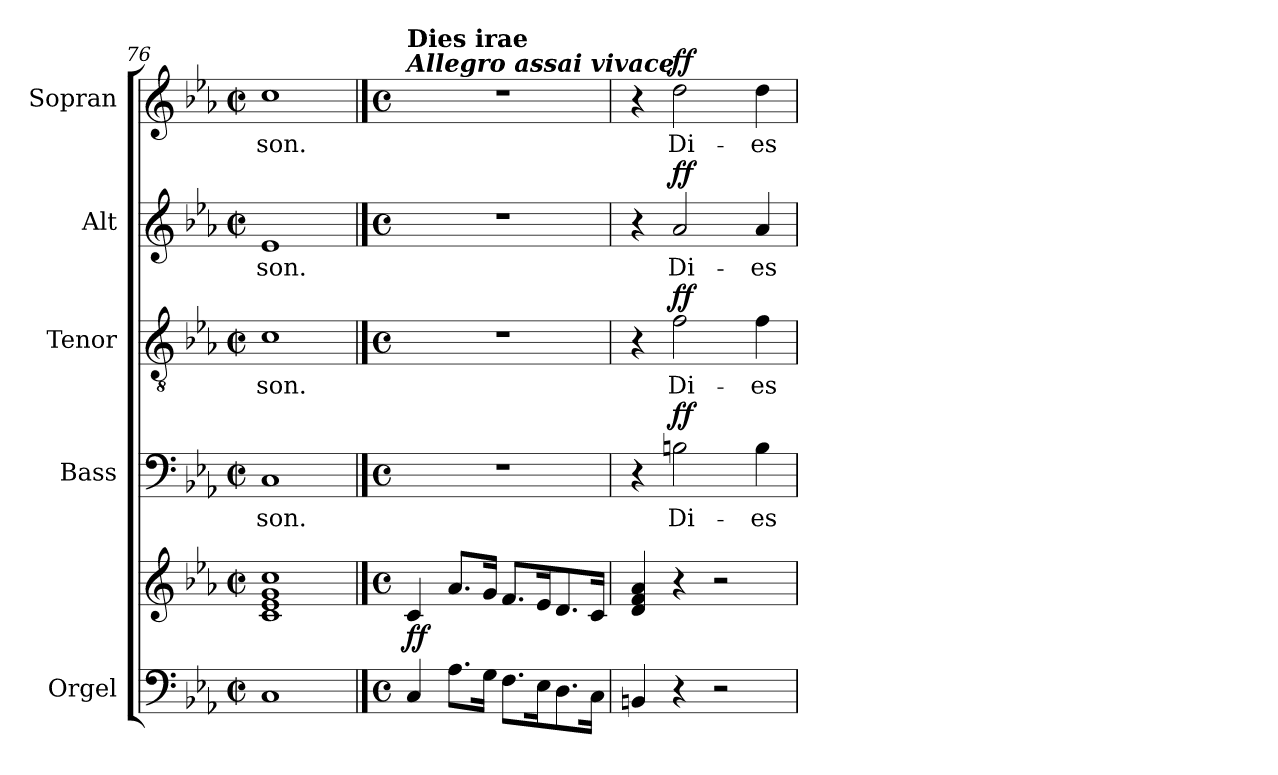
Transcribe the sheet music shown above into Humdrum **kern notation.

**kern	**kern	**dynam	**kern	**text	**dynam	**kern	**text	**dynam	**kern	**text	**dynam	**kern	**text	**dynam
*part5	*part5	*part5	*part4	*part4	*part4	*part3	*part3	*part3	*part2	*part2	*part2	*part1	*part1	*part1
*staff6	*staff5	*staff5/6	*staff4	*staff4	*staff4	*staff3	*staff3	*staff3	*staff2	*staff2	*staff2	*staff1	*staff1	*staff1
*I"Orgel	*	*	*I"Bass	*	*	*I"Tenor	*	*	*I"Alt	*	*	*I"Sopran	*	*
*I'Org.	*	*	*I'B.	*	*	*I'T.	*	*	*I'A.	*	*	*I'S.	*	*
*clefF4	*clefG2	*	*clefF4	*	*	*clefGv2	*	*	*clefG2	*	*	*clefG2	*	*
*k[b-e-a-]	*k[b-e-a-]	*	*k[b-e-a-]	*	*	*k[b-e-a-]	*	*	*k[b-e-a-]	*	*	*k[b-e-a-]	*	*
*E-:	*E-:	*	*E-:	*	*	*E-:	*	*	*E-:	*	*	*E-:	*	*
*M2/2	*M2/2	*	*M2/2	*	*	*M2/2	*	*	*M2/2	*	*	*M2/2	*	*
*met(c|)	*met(c|)	*	*met(c|)	*	*	*met(c|)	*	*	*met(c|)	*	*	*met(c|)	*	*
=76	=76	=76	=76	=76	=76	=76	=76	=76	=76	=76	=76	=76	=76	=76
!	!	!	!	!LO:LY:b	!	!	!LO:LY:b	!	!	!LO:LY:b	!	!	!LO:LY:b	!
1C	1c 1e- 1g 1cc	.	1C	-son.	.	1c	-son.	.	1e-	-son.	.	1cc	-son.	.
!!LO:LB:g=z
==77	==77	==77	==77	==77	==77	==77	==77	==77	==77	==77	==77	==77	==77	==77
*M4/4	*M4/4	*	*M4/4	*	*	*M4/4	*	*	*M4/4	*	*	*M4/4	*	*
*met(c)	*met(c)	*	*met(c)	*	*	*met(c)	*	*	*met(c)	*	*	*met(c)	*	*
!	!	!	!	!	!	!	!	!	!	!	!	!LO:TX:a:Bi:t=Allegro assai vivace	!	!
!	!	!	!	!	!	!	!	!	!	!	!	!LO:TX:a:B:t=Dies irae	!	!
!	!	!LO:DY:b	!	!	!	!	!	!	!	!	!	!	!	!
4C/	4c/	ff	1r	.	.	1r	.	.	1r	.	.	1r	.	.
8.A-\L	8.a-/L	.	.	.	.	.	.	.	.	.	.	.	.	.
16G\Jk	16g/Jk	.	.	.	.	.	.	.	.	.	.	.	.	.
8.F\L	8.f/L	.	.	.	.	.	.	.	.	.	.	.	.	.
16E-\k	16e-/k	.	.	.	.	.	.	.	.	.	.	.	.	.
8.D\	8.d/	.	.	.	.	.	.	.	.	.	.	.	.	.
16C\Jk	16c/Jk	.	.	.	.	.	.	.	.	.	.	.	.	.
=78	=78	=78	=78	=78	=78	=78	=78	=78	=78	=78	=78	=78	=78	=78
4BBn/	4d/ 4f/ 4a-/	.	4r	.	.	4r	.	.	4r	.	.	4r	.	.
!	!	!	!	!LO:LY:b	!LO:DY:a	!	!LO:LY:b	!LO:DY:a	!	!LO:LY:b	!LO:DY:a	!	!LO:LY:b	!LO:DY:a
4r	4r	.	2Bn\	Di-	ff	2f\	Di-	ff	2a-/	Di-	ff	2dd\	Di-	ff
2r	2r	.	.	.	.	.	.	.	.	.	.	.	.	.
!	!	!	!	!LO:LY:b	!	!	!LO:LY:b	!	!	!LO:LY:b	!	!	!LO:LY:b	!
.	.	.	4B\	-es	.	4f\	-es	.	4a-/	-es	.	4dd\	-es	.
=	=	=	=	=	=	=	=	=	=	=	=	=	=	=
*-	*-	*-	*-	*-	*-	*-	*-	*-	*-	*-	*-	*-	*-	*-
